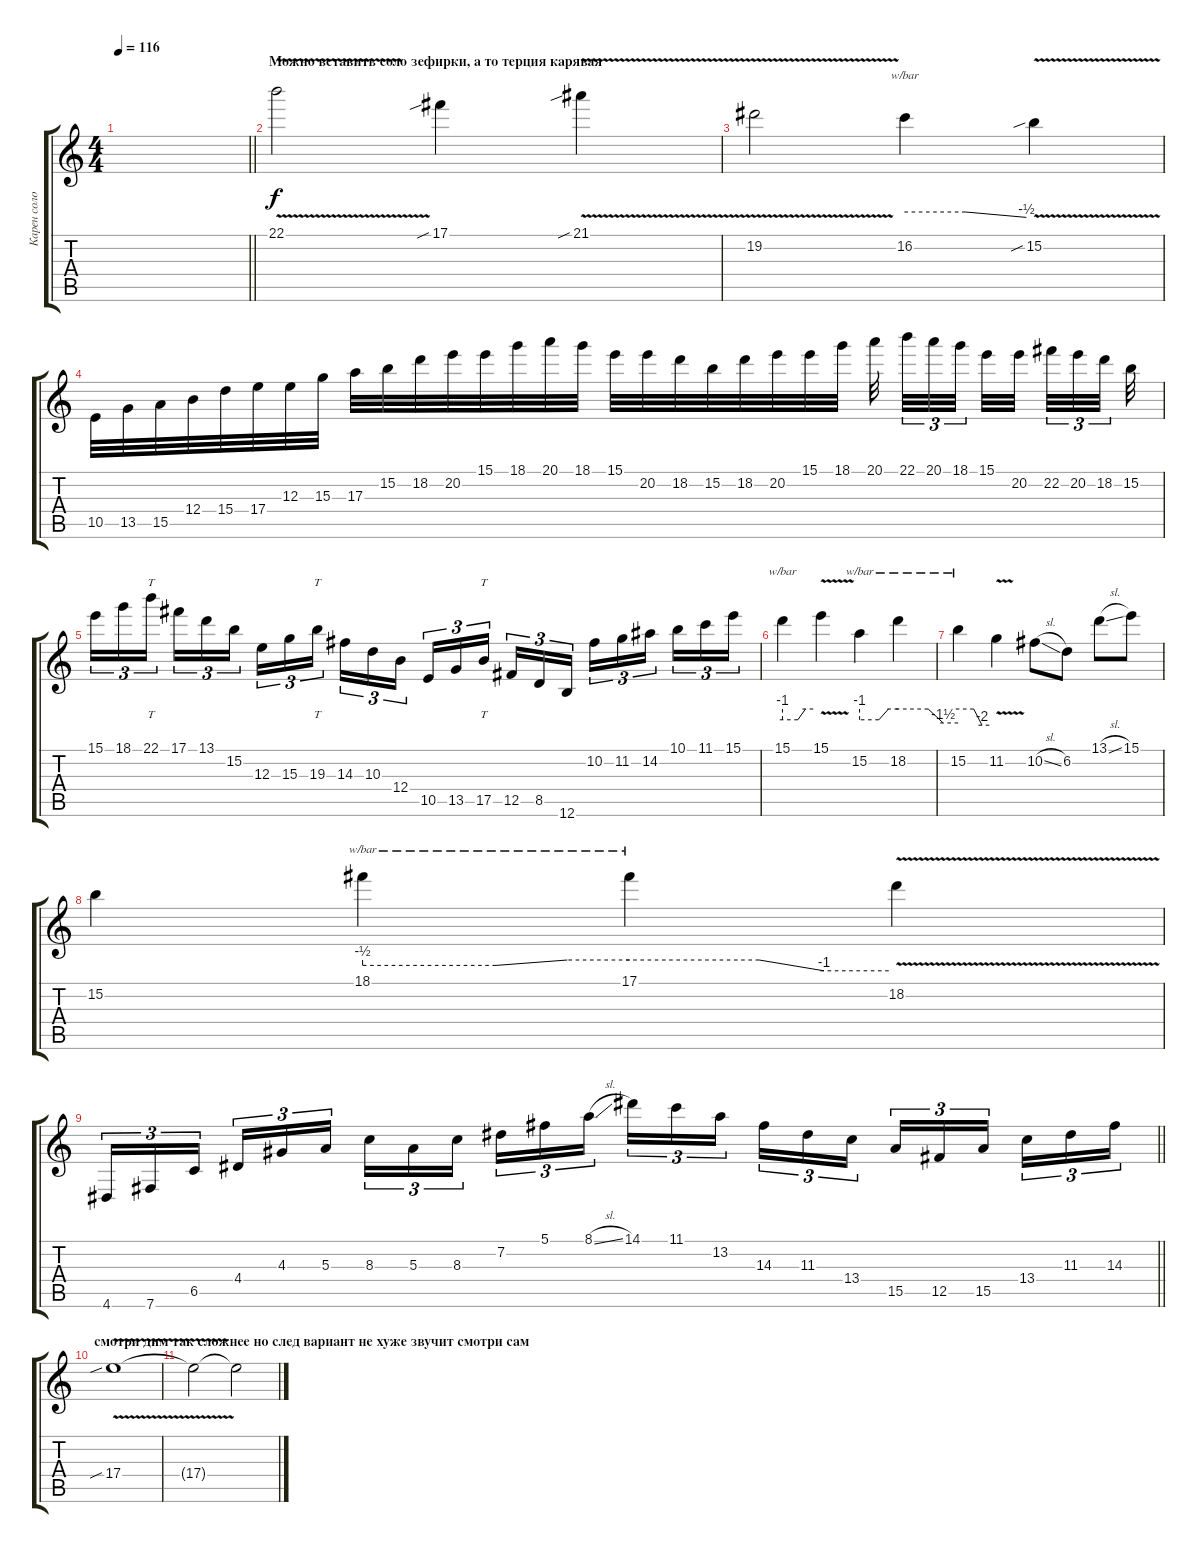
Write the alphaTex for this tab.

\track ("Карен соло" "Карен соло") {instrument distortionguitar}
\staff {score tabs}
\tuning (Db4 Ab3 E3 B2 Gb2 B1) {hide}
\ts (4 4)
\tempo 116
\clef g2
\barLineRight lightlight
\ks c
|
\section ("" "Можно вставить соло зефирки, а то терция карявая")
22.1{v}.2 17.1{sib}.4 21.1{v sib}.4 |
19.2{v}.2 16.2.4{tbe (custom default 0 0 30 0 60 -2)} 15.2{v sib}.4 |
10.5.32 13.5.32 15.5.32 12.4.32 15.4.32 17.4.32 12.3.32 15.3.32 17.3.32 15.2.32 18.2.32 20.2.32 15.1.32 18.1.32 20.1.32 18.1.32 15.1.32 20.2.32 18.2.32 15.2.32 18.2.32 20.2.32 15.1.32 18.1.32 20.1.32{beam splitsecondary} 22.1.32{tu (3 2)} 20.1.32{tu (3 2)} 18.1.32{tu (3 2) beam splitsecondary} 15.1.32 20.2.32{beam splitsecondary} 22.2.32{tu (3 2)} 20.2.32{tu (3 2)} 18.2.32{tu (3 2) beam splitsecondary} 15.2.32 |
15.1.16{tu (3 2)} 18.1.16{tu (3 2)} 22.1.16{tt tu (3 2) beam splitsecondary} 17.1.16{tu (3 2)} 13.1.16{tu (3 2)} 15.2.16{tu (3 2)} 12.3.16{tu (3 2)} 15.3.16{tu (3 2)} 19.3.16{tt tu (3 2) beam splitsecondary} 14.3.16{tu (3 2)} 10.3.16{tu (3 2)} 12.4.16{tu (3 2)} 10.5.16{tu (3 2)} 13.5.16{tu (3 2)} 17.5.16{tt tu (3 2) beam splitsecondary} 12.5.16{tu (3 2)} 8.5.16{tu (3 2)} 12.6.16{tu (3 2)} 10.2.16{tu (3 2)} 11.2.16{tu (3 2)} 14.2.16{tu (3 2) beam splitsecondary} 10.1.16{tu (3 2)} 11.1.16{tu (3 2)} 15.1.16{tu (3 2)} |
15.1.4{tbe (custom default 0 -4 30 -4 45 0 60 0)} 15.1{v}.4 15.2.4{tbe (custom default 0 -4 30 -4 45 0 60 0)} 18.2.4{tbe (custom default 0 0 30 0 45 -6 60 -6)} |
15.2.4{tbe (custom default 0 0 30 0 46 -8 60 -8)} 11.2{v}.4 10.2{sl}.8 6.2.8 13.1{sl}.8 15.1.8 |
15.2.4 18.1.4{tbe (custom default 0 -2 30 -2 46 0 60 0)} 17.1.4{tbe (custom default 0 0 30 0 45 -4 60 -4)} 18.2{v}.4 |
\barLineRight lightlight
4.6.16{tu (3 2)} 7.6.16{tu (3 2)} 6.5.16{tu (3 2) beam splitsecondary} 4.4.16{tu (3 2)} 4.3.16{tu (3 2)} 5.3.16{tu (3 2)} 8.3.16{tu (3 2)} 5.3.16{tu (3 2)} 8.3.16{tu (3 2) beam splitsecondary} 7.2.16{tu (3 2)} 5.1.16{tu (3 2)} 8.1{sl}.16{tu (3 2)} 14.1.16{tu (3 2)} 11.1.16{tu (3 2)} 13.2.16{tu (3 2) beam splitsecondary} 14.3.16{tu (3 2)} 11.3.16{tu (3 2)} 13.4.16{tu (3 2)} 15.5.16{tu (3 2)} 12.5.16{tu (3 2)} 15.5.16{tu (3 2) beam splitsecondary} 13.4.16{tu (3 2)} 11.3.16{tu (3 2)} 14.3.16{tu (3 2)} |
\section ("" "смотри дим так сложнее но след вариант не хуже звучит смотри сам")
17.4{v sib}.1 |
17.4{t}.2 17.4{t}.2
